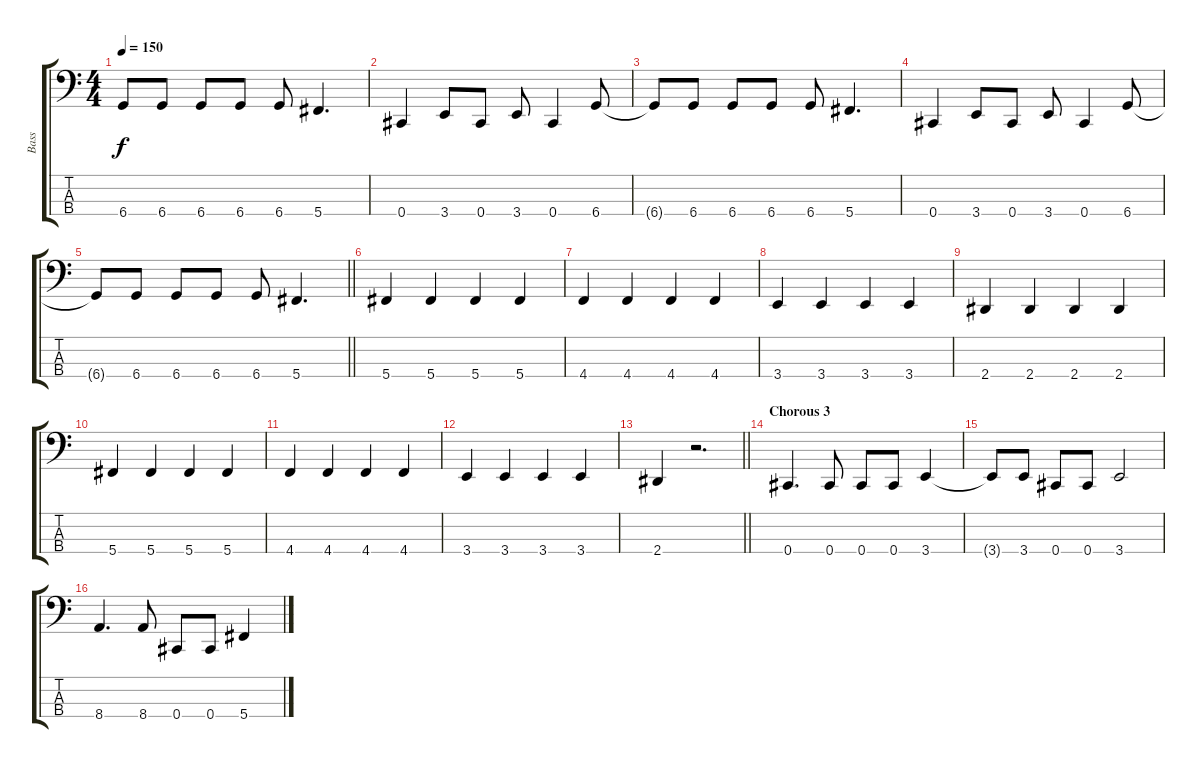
\track ("Bass" "Bass") {instrument electricbassfinger}
\staff {score tabs}
\tuning (Gb2 Db2 Ab1 Db1) {hide}
\ts (4 4)
\tempo 150
\clef f4
\ks c
6.4{t}.8{dy f} 6.4.8 6.4.8 6.4.8 6.4.8 5.4.4{d} |
0.4.4 3.4.8 0.4.8 3.4.8 0.4.4 6.4.8 |
6.4{t}.8 6.4.8 6.4.8 6.4.8 6.4.8 5.4.4{d} |
0.4.4 3.4.8 0.4.8 3.4.8 0.4.4 6.4.8 |
\barLineRight lightlight
6.4{t}.8 6.4.8 6.4.8 6.4.8 6.4.8 5.4.4{d} |
\section ("" "")
5.4.4 5.4.4 5.4.4 5.4.4 |
4.4.4 4.4.4 4.4.4 4.4.4 |
3.4.4 3.4.4 3.4.4 3.4.4 |
2.4.4 2.4.4 2.4.4 2.4.4 |
5.4.4 5.4.4 5.4.4 5.4.4 |
4.4.4 4.4.4 4.4.4 4.4.4 |
3.4.4 3.4.4 3.4.4 3.4.4 |
\barLineRight lightlight
2.4.4 r.2{d} |
\section ("" "Chorous 3")
0.4.4{d} 0.4.8 0.4.8 0.4.8 3.4.4 |
3.4{t}.8 3.4.8 0.4.8 0.4.8 3.4.2 |
8.4.4{d} 8.4.8 0.4.8 0.4.8 5.4.4
